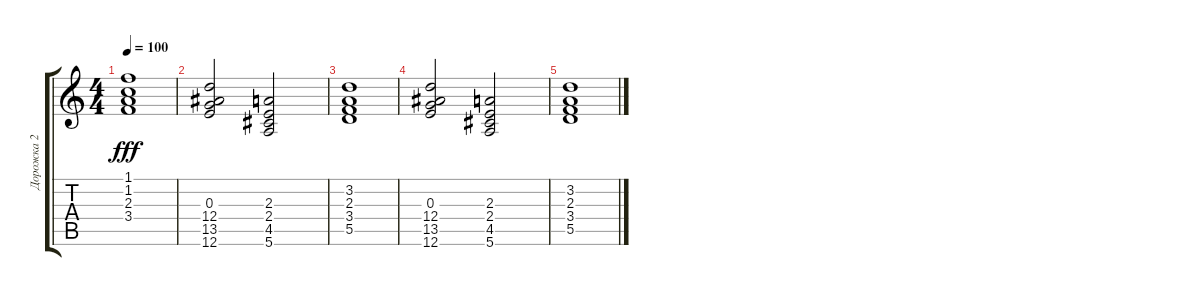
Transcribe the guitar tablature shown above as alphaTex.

\track ("Дорожка 2" "Дорожка 2") {instrument distortionguitar}
\staff {score tabs}
\tuning (E4 B3 G3 D3 A2 E2) {hide}
\ts (4 4)
\tempo 100
\clef g2
\ks c
(1.1 1.2 2.3 3.4).1{dy fff} |
(0.3 12.4 13.5 12.6).2 (2.3 2.4 4.5 5.6).2 |
(3.2 2.3 3.4 5.5).1 |
(0.3 12.4 13.5 12.6).2 (2.3 2.4 4.5 5.6).2 |
(3.2 2.3 3.4 5.5).1
